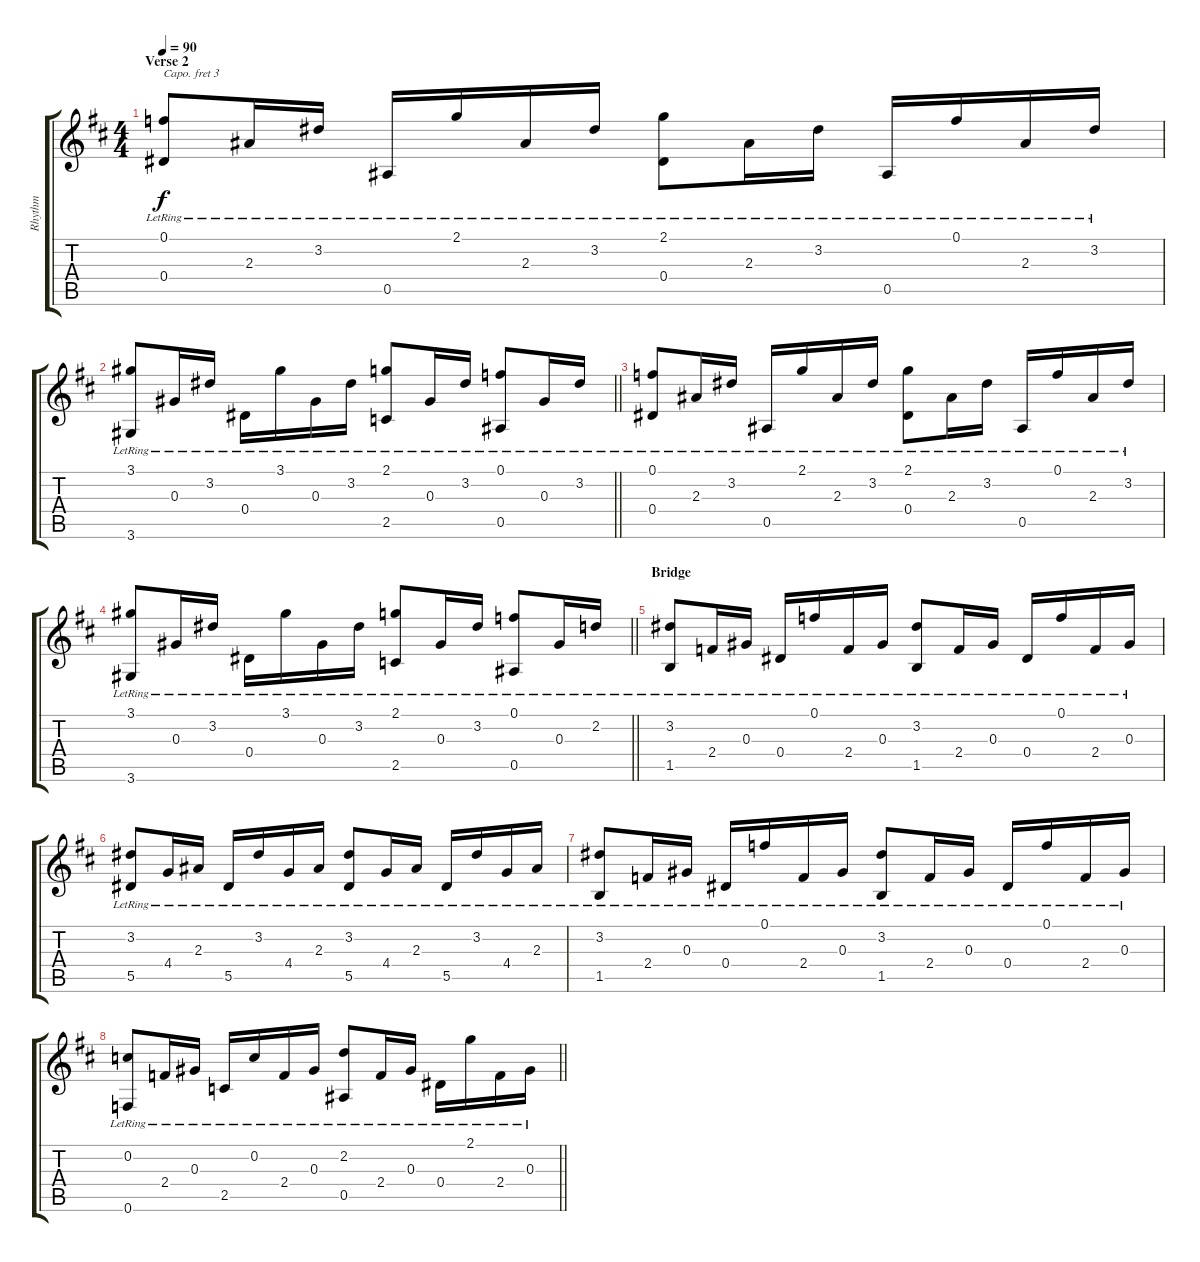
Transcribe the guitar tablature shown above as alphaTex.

\track ("Rhythm" "Rhythm") {instrument acousticguitarsteel}
\staff {score tabs}
\capo 3
\tuning (D4 A3 F3 C3 G2 D2) {hide}
\ts (4 4)
\section ("" "Verse 2")
\tempo 90
\clef g2
\ks d
(0.1{lr} 0.4{lr}).8{dy f} 2.3{lr}.16 3.2{lr}.16 0.5{lr}.16 2.1{lr}.16 2.3{lr}.16 3.2{lr}.16 (2.1{lr} 0.4{lr}).8 2.3{lr}.16 3.2{lr}.16 0.5{lr}.16 0.1{lr}.16 2.3{lr}.16 3.2{lr}.16 |
\barLineRight lightlight
(3.1{lr} 3.6{lr}).8 0.3{lr}.16 3.2{lr}.16 0.4{lr}.16 3.1{lr}.16 0.3{lr}.16 3.2{lr}.16 (2.1{lr} 2.5{lr}).8 0.3{lr}.16 3.2{lr}.16 (0.1{lr} 0.5{lr}).8 0.3{lr}.16 3.2{lr}.16 |
(0.1{lr} 0.4{lr}).8 2.3{lr}.16 3.2{lr}.16 0.5{lr}.16 2.1{lr}.16 2.3{lr}.16 3.2{lr}.16 (2.1{lr} 0.4{lr}).8 2.3{lr}.16 3.2{lr}.16 0.5{lr}.16 0.1{lr}.16 2.3{lr}.16 3.2{lr}.16 |
\barLineRight lightlight
(3.1{lr} 3.6{lr}).8 0.3{lr}.16 3.2{lr}.16 0.4{lr}.16 3.1{lr}.16 0.3{lr}.16 3.2{lr}.16 (2.1{lr} 2.5{lr}).8 0.3{lr}.16 3.2{lr}.16 (0.1{lr} 0.5{lr}).8 0.3{lr}.16 2.2{lr}.16 |
\section ("" "Bridge")
(3.2{lr} 1.5{lr}).8 2.4{lr}.16 0.3{lr}.16 0.4{lr}.16 0.1{lr}.16 2.4{lr}.16 0.3{lr}.16 (3.2{lr} 1.5{lr}).8 2.4{lr}.16 0.3{lr}.16 0.4{lr}.16 0.1{lr}.16 2.4{lr}.16 0.3{lr}.16 |
(3.2{lr} 5.5{lr}).8 4.4{lr}.16 2.3{lr}.16 5.5{lr}.16 3.2{lr}.16 4.4{lr}.16 2.3{lr}.16 (3.2{lr} 5.5{lr}).8 4.4{lr}.16 2.3{lr}.16 5.5{lr}.16 3.2{lr}.16 4.4{lr}.16 2.3{lr}.16 |
(3.2{lr} 1.5{lr}).8 2.4{lr}.16 0.3{lr}.16 0.4{lr}.16 0.1{lr}.16 2.4{lr}.16 0.3{lr}.16 (3.2{lr} 1.5{lr}).8 2.4{lr}.16 0.3{lr}.16 0.4{lr}.16 0.1{lr}.16 2.4{lr}.16 0.3{lr}.16 |
\barLineRight lightlight
(0.2{lr} 0.6{lr}).8 2.4{lr}.16 0.3{lr}.16 2.5{lr}.16 0.2{lr}.16 2.4{lr}.16 0.3{lr}.16 (2.2{lr} 0.5{lr}).8 2.4{lr}.16 0.3{lr}.16 0.4{lr}.16 2.1{lr}.16 2.4{lr}.16 0.3{lr}.16
